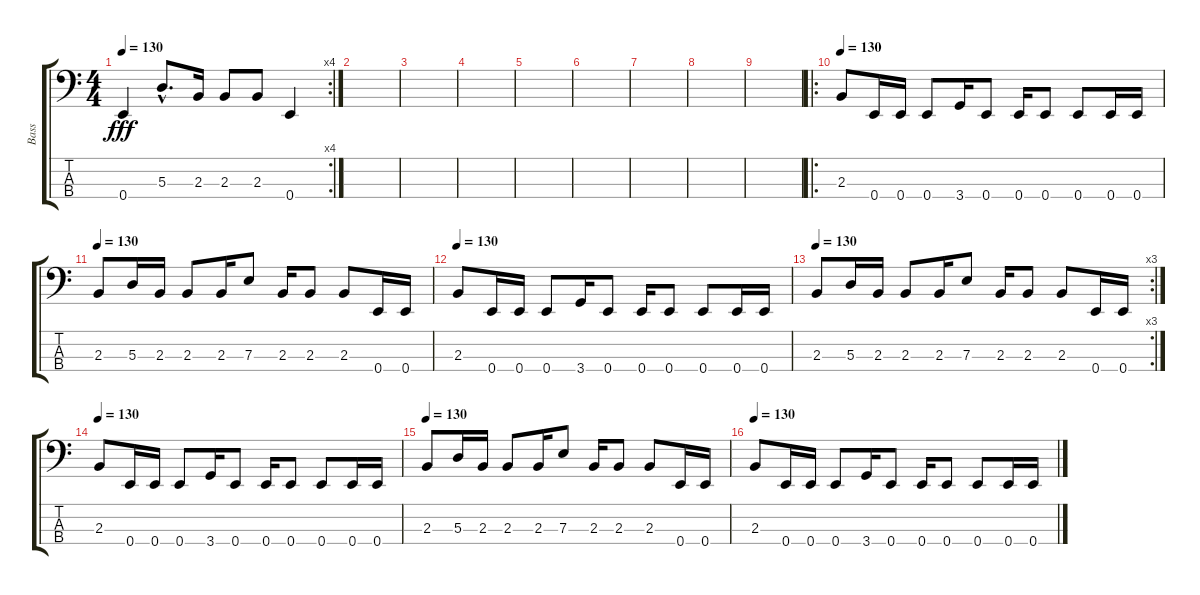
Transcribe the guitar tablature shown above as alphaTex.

\track ("Bass" "Bass") {instrument electricbasspick}
\staff {score tabs}
\tuning (G2 D2 A1 E1) {hide}
\rc 4
\ts (4 4)
\tempo 130
\clef f4
\ks c
0.4.4{dy fff} 5.3{hac}.8{d} 2.3.16 2.3.8 2.3.8 0.4.4 |
|
|
|
|
|
|
|
|
\ro
\tempo 130
2.3.8 0.4.16 0.4.16 0.4.8 3.4.16 0.4.8 0.4.16 0.4.8 0.4.8 0.4.16 0.4.16 |
\tempo 130
2.3.8 5.3.16 2.3.16 2.3.8 2.3.16 7.3.8 2.3.16 2.3.8 2.3.8 0.4.16 0.4.16 |
\tempo 130
2.3.8 0.4.16 0.4.16 0.4.8 3.4.16 0.4.8 0.4.16 0.4.8 0.4.8 0.4.16 0.4.16 |
\rc 3
\tempo 130
2.3.8 5.3.16 2.3.16 2.3.8 2.3.16 7.3.8 2.3.16 2.3.8 2.3.8 0.4.16 0.4.16 |
\tempo 130
2.3.8 0.4.16 0.4.16 0.4.8 3.4.16 0.4.8 0.4.16 0.4.8 0.4.8 0.4.16 0.4.16 |
\tempo 130
2.3.8 5.3.16 2.3.16 2.3.8 2.3.16 7.3.8 2.3.16 2.3.8 2.3.8 0.4.16 0.4.16 |
\tempo 130
2.3.8 0.4.16 0.4.16 0.4.8 3.4.16 0.4.8 0.4.16 0.4.8 0.4.8 0.4.16 0.4.16
